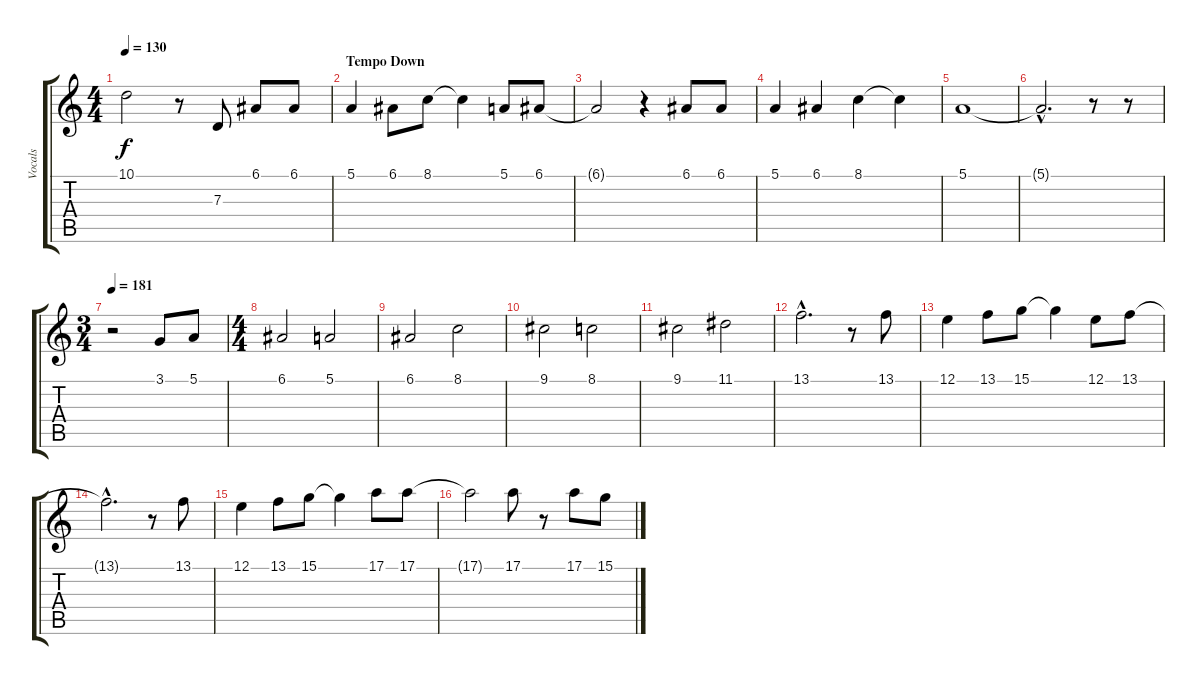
\track ("Vocals" "Vocals") {instrument flute}
\staff {score tabs}
\tuning (E4 B3 G3 D3 A2 E2) {hide}
\ts (4 4)
\tempo 130
\clef g2
\ks c
10.1{t}.2{dy f} r.8 7.3.8 6.1.8 6.1.8 |
\section ("" "Tempo Down")
5.1.4 6.1.8 8.1.8 8.1{t}.4 5.1.8 6.1.8 |
6.1{t}.2 r.4 6.1.8 6.1.8 |
5.1.4 6.1.4 8.1.4 8.1{t}.4 |
5.1.1 |
5.1{hac t}.2{d} r.8 r.8 |
\ts (3 4)
\tempo 181
r.2 3.1.8 5.1.8 |
\ts (4 4)
6.1.2 5.1.2 |
6.1.2 8.1.2 |
9.1.2 8.1.2 |
9.1.2 11.1.2 |
13.1{hac}.2{d} r.8 13.1.8 |
12.1.4 13.1.8 15.1.8 15.1{t}.4 12.1.8 13.1.8 |
13.1{hac t}.2{d} r.8 13.1.8 |
12.1.4 13.1.8 15.1.8 15.1{t}.4 17.1.8 17.1.8 |
17.1{t}.2 17.1.8 r.8 17.1.8 15.1.8
